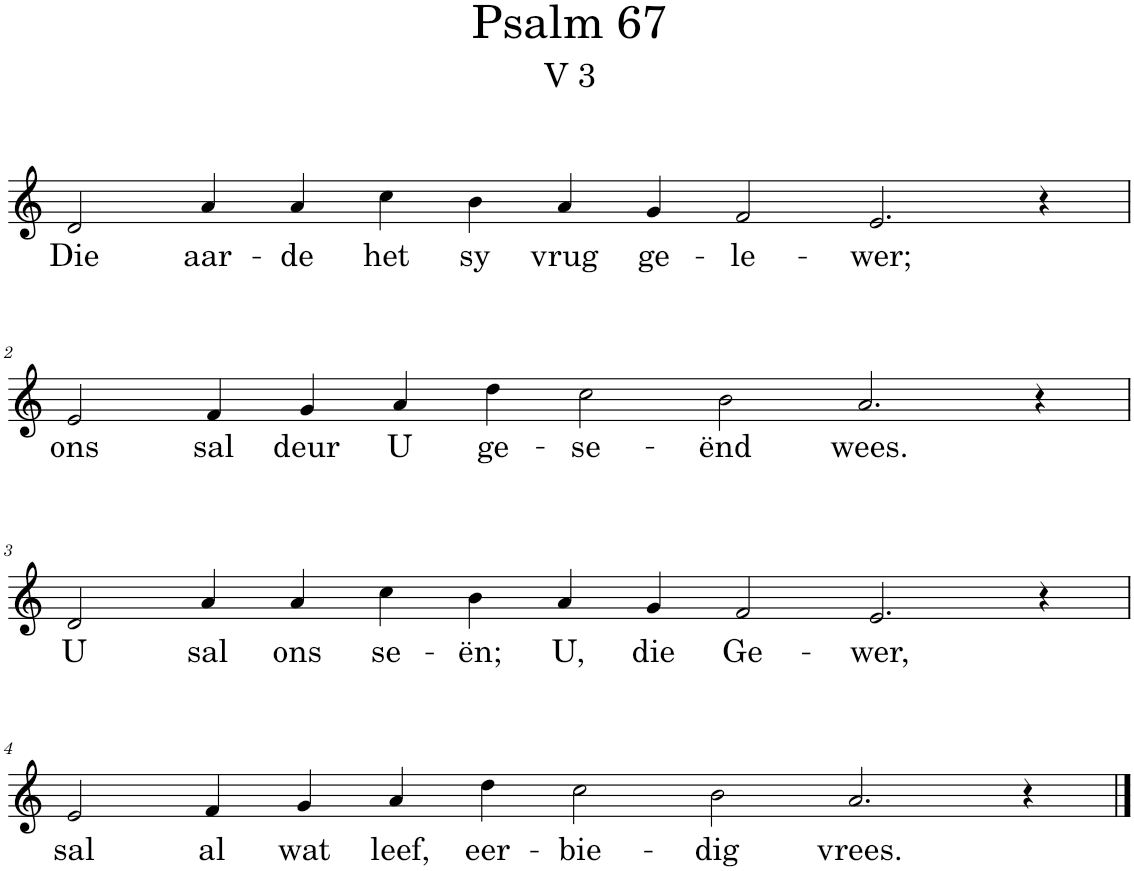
**kern	**text
*part1	*part1
*staff1	*staff1
*I"Pipe Organ	*
*I'Org.	*
*clefG2	*
*k[]	*
*M14/4	*
=1	=1
!	!LO:LY:b
2d/	Die
!	!LO:LY:b
4a/	aar-
!	!LO:LY:b
4a/	-de
!	!LO:LY:b
4cc\	het
!	!LO:LY:b
4b\	sy
!	!LO:LY:b
4a/	vrug
!	!LO:LY:b
4g/	ge-
!	!LO:LY:b
2f/	-le-
!	!LO:LY:b
2.e/	-wer;
4r	.
!!LO:LB:g=z
=2	=2
!	!LO:LY:b
2e/	ons
!	!LO:LY:b
4f/	sal
!	!LO:LY:b
4g/	deur
!	!LO:LY:b
4a/	U
!	!LO:LY:b
4dd\	ge-
!	!LO:LY:b
2cc\	-se-
!	!LO:LY:b
2b\	-ënd
!	!LO:LY:b
2.a/	wees.
4r	.
!!LO:LB:g=z
=3	=3
!	!LO:LY:b
2d/	U
!	!LO:LY:b
4a/	sal
!	!LO:LY:b
4a/	ons
!	!LO:LY:b
4cc\	se-
!	!LO:LY:b
4b\	-ën;
!	!LO:LY:b
4a/	U,
!	!LO:LY:b
4g/	die
!	!LO:LY:b
2f/	Ge-
!	!LO:LY:b
2.e/	-wer,
4r	.
!!LO:LB:g=z
=4	=4
!	!LO:LY:b
2e/	sal
!	!LO:LY:b
4f/	al
!	!LO:LY:b
4g/	wat
!	!LO:LY:b
4a/	leef,
!	!LO:LY:b
4dd\	eer-
!	!LO:LY:b
2cc\	-bie-
!	!LO:LY:b
2b\	-dig
!	!LO:LY:b
2.a/	vrees.
4r	.
==	==
*-	*-
